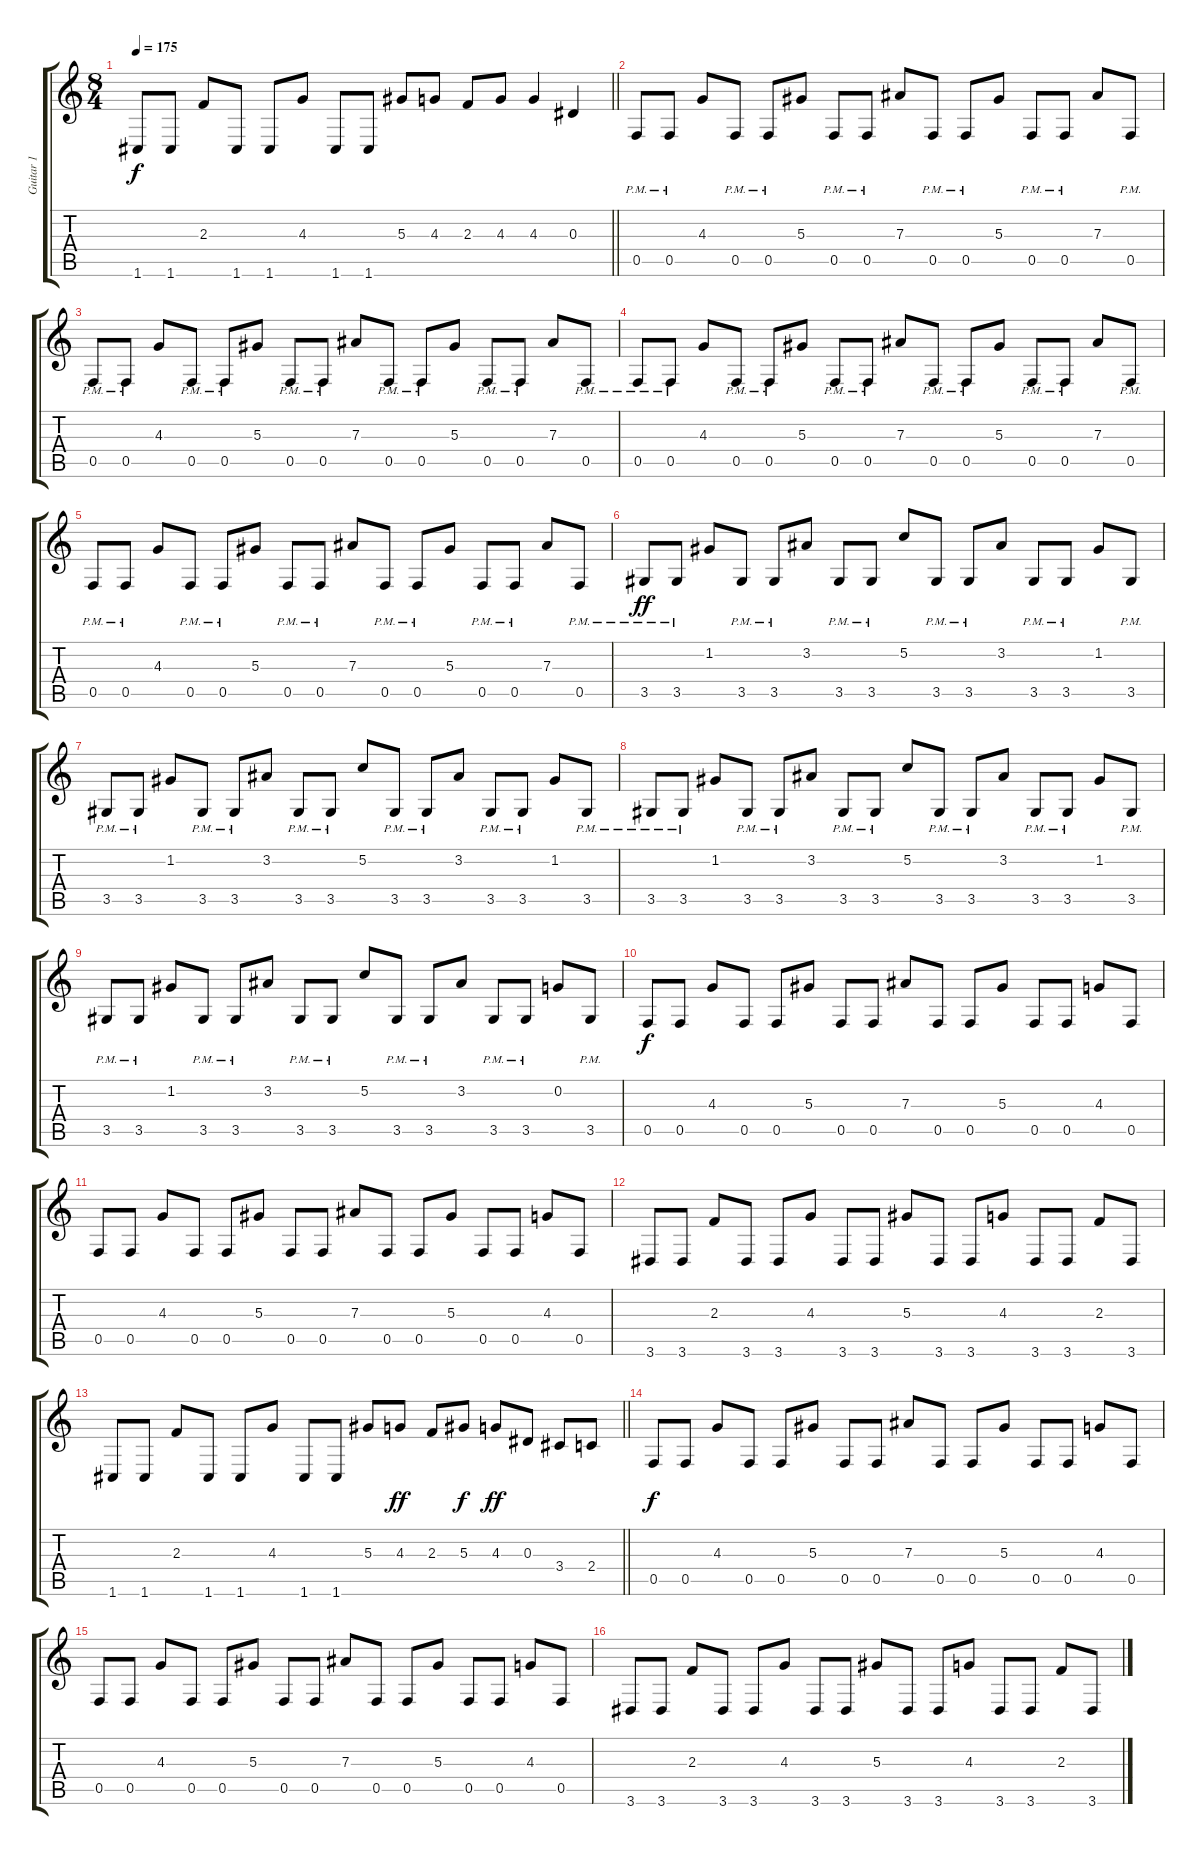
\track ("Guitar 1" "Guitar 1") {instrument distortionguitar}
\staff {score tabs}
\tuning (C4 G3 Eb3 Bb2 F2 C2) {hide}
\ts (8 4)
\tempo 175
\clef g2
\barLineRight lightlight
\ks c
1.6.8{dy f} 1.6.8 2.3.8 1.6.8 1.6.8 4.3.8 1.6.8 1.6.8 5.3.8 4.3.8 2.3.8 4.3.8 4.3.4 0.3.4 |
\section ("" "")
0.5{pm}.8 0.5{pm}.8 4.3.8 0.5{pm}.8 0.5{pm}.8 5.3.8 0.5{pm}.8 0.5{pm}.8 7.3.8 0.5{pm}.8 0.5{pm}.8 5.3.8 0.5{pm}.8 0.5{pm}.8 7.3.8 0.5{pm}.8 |
0.5{pm}.8 0.5{pm}.8 4.3.8 0.5{pm}.8 0.5{pm}.8 5.3.8 0.5{pm}.8 0.5{pm}.8 7.3.8 0.5{pm}.8 0.5{pm}.8 5.3.8 0.5{pm}.8 0.5{pm}.8 7.3.8 0.5{pm}.8 |
0.5{pm}.8 0.5{pm}.8 4.3.8 0.5{pm}.8 0.5{pm}.8 5.3.8 0.5{pm}.8 0.5{pm}.8 7.3.8 0.5{pm}.8 0.5{pm}.8 5.3.8 0.5{pm}.8 0.5{pm}.8 7.3.8 0.5{pm}.8 |
0.5{pm}.8 0.5{pm}.8 4.3.8 0.5{pm}.8 0.5{pm}.8 5.3.8 0.5{pm}.8 0.5{pm}.8 7.3.8 0.5{pm}.8 0.5{pm}.8 5.3.8 0.5{pm}.8 0.5{pm}.8 7.3.8 0.5{pm}.8 |
3.5{pm}.8{dy ff} 3.5{pm}.8 1.2.8 3.5{pm}.8 3.5{pm}.8 3.2.8 3.5{pm}.8 3.5{pm}.8 5.2.8 3.5{pm}.8 3.5{pm}.8 3.2.8 3.5{pm}.8 3.5{pm}.8 1.2.8 3.5{pm}.8 |
3.5{pm}.8 3.5{pm}.8 1.2.8 3.5{pm}.8 3.5{pm}.8 3.2.8 3.5{pm}.8 3.5{pm}.8 5.2.8 3.5{pm}.8 3.5{pm}.8 3.2.8 3.5{pm}.8 3.5{pm}.8 1.2.8 3.5{pm}.8 |
3.5{pm}.8 3.5{pm}.8 1.2.8 3.5{pm}.8 3.5{pm}.8 3.2.8 3.5{pm}.8 3.5{pm}.8 5.2.8 3.5{pm}.8 3.5{pm}.8 3.2.8 3.5{pm}.8 3.5{pm}.8 1.2.8 3.5{pm}.8 |
3.5{pm}.8 3.5{pm}.8 1.2.8 3.5{pm}.8 3.5{pm}.8 3.2.8 3.5{pm}.8 3.5{pm}.8 5.2.8 3.5{pm}.8 3.5{pm}.8 3.2.8 3.5{pm}.8 3.5{pm}.8 0.2.8 3.5{pm}.8 |
0.5.8{dy f} 0.5.8 4.3.8 0.5.8 0.5.8 5.3.8 0.5.8 0.5.8 7.3.8 0.5.8 0.5.8 5.3.8 0.5.8 0.5.8 4.3.8 0.5.8 |
0.5.8 0.5.8 4.3.8 0.5.8 0.5.8 5.3.8 0.5.8 0.5.8 7.3.8 0.5.8 0.5.8 5.3.8 0.5.8 0.5.8 4.3.8 0.5.8 |
3.6.8 3.6.8 2.3.8 3.6.8 3.6.8 4.3.8 3.6.8 3.6.8 5.3.8 3.6.8 3.6.8 4.3.8 3.6.8 3.6.8 2.3.8 3.6.8 |
\barLineRight lightlight
1.6.8 1.6.8 2.3.8 1.6.8 1.6.8 4.3.8 1.6.8 1.6.8 5.3.8 4.3.8{dy ff} 2.3.8 5.3.8{dy f} 4.3.8{dy ff} 0.3.8 3.4.8 2.4.8 |
\section ("" "")
0.5.8{dy f} 0.5.8 4.3.8 0.5.8 0.5.8 5.3.8 0.5.8 0.5.8 7.3.8 0.5.8 0.5.8 5.3.8 0.5.8 0.5.8 4.3.8 0.5.8 |
0.5.8 0.5.8 4.3.8 0.5.8 0.5.8 5.3.8 0.5.8 0.5.8 7.3.8 0.5.8 0.5.8 5.3.8 0.5.8 0.5.8 4.3.8 0.5.8 |
3.6.8 3.6.8 2.3.8 3.6.8 3.6.8 4.3.8 3.6.8 3.6.8 5.3.8 3.6.8 3.6.8 4.3.8 3.6.8 3.6.8 2.3.8 3.6.8
